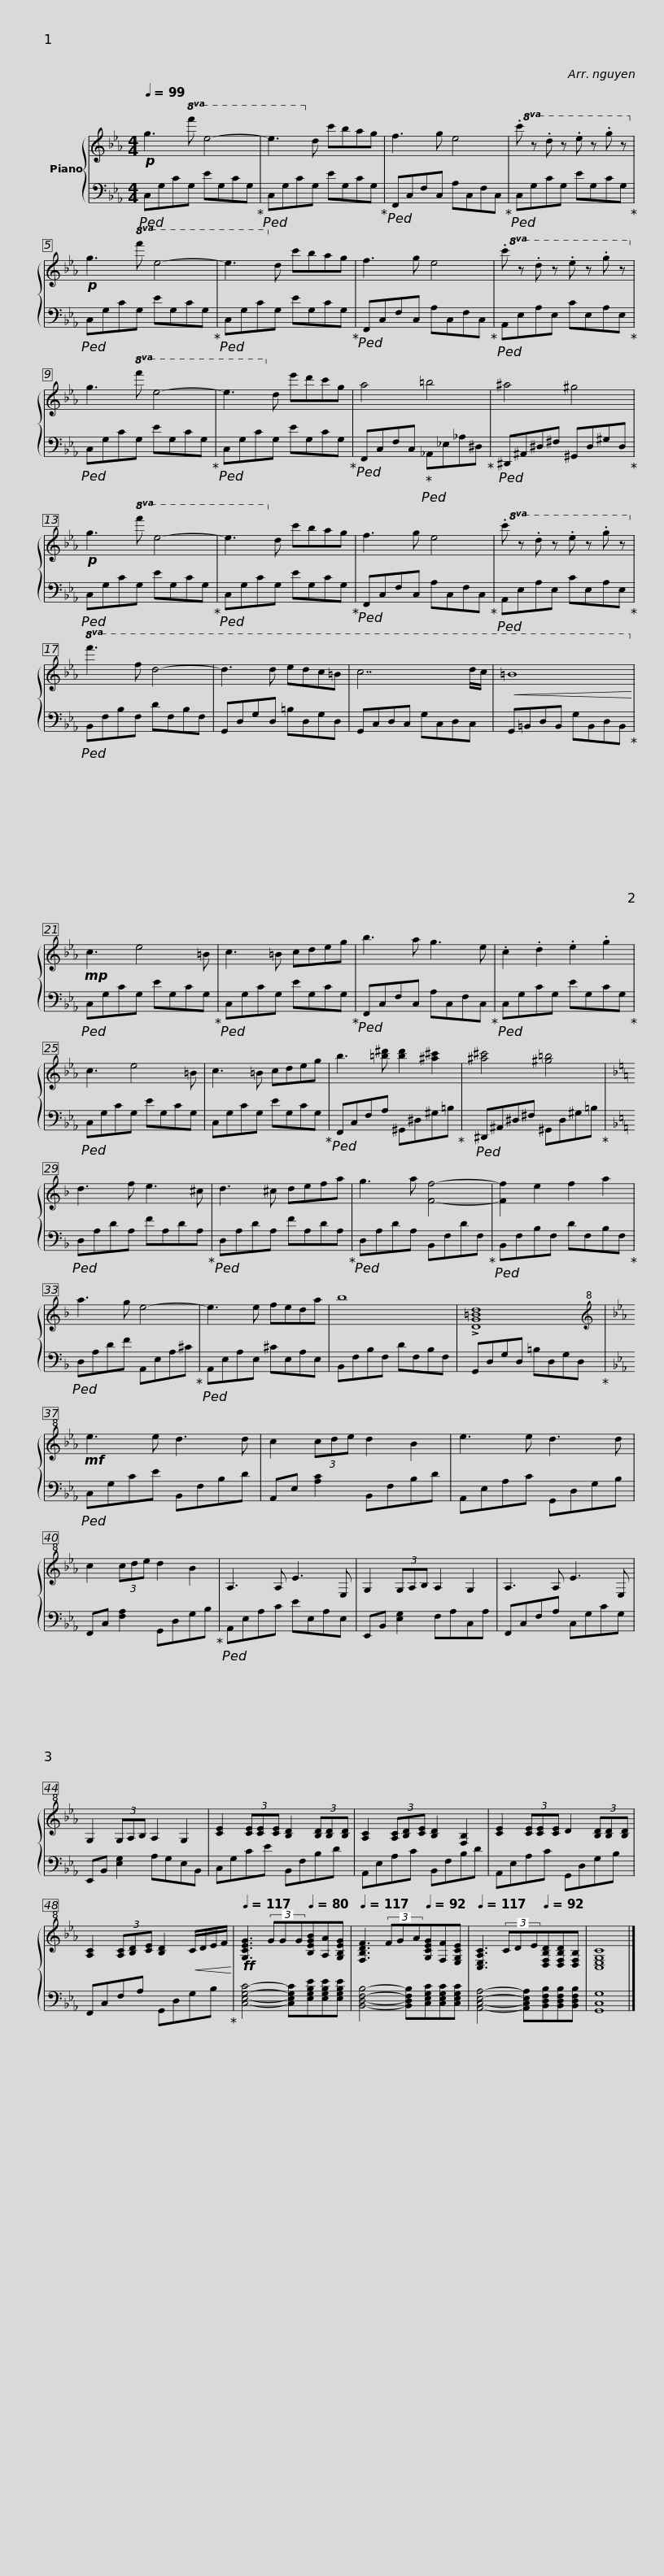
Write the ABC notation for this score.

X:1
%%score { 1 | 2 }
L:1/8
Q:1/4=99
M:4/4
I:linebreak $
K:Eb
V:1 treble
V:2 bass
V:1
!p! g3!8va(! f' e'4- | e'3!8va)! d' c'bag | f3 g e4 |!8va(! .c' z .d' z .e' z .g' z!8va)! |!p! g3!8va(! f' e'4- |$ %5
 e'3!8va)! d' c'bag | f3 g e4 |!8va(! .c' z .d' z .e' z .g' z!8va)! | g3!8va(! f' e'4- | e'3!8va)! d' e'd'c'g |$ %10
 a4 =b4 | ^a4 ^g4 |[K:Eb]!p! g3!8va(! f' e'4- | e'3!8va)! d' c'bag |$ f3 g e4 | %15
[K:Eb]!8va(! .c' z .d' z .e' z .g' z!8va)! |!8va(! f'3 f' d'4- | d'3 d' e'd'c'=b | c'7 d'/c'/ |$!<(! =b8!8va)!!<)! | %20
!mp! c3 e4 =B | c3 =B cdeg | b3 a g3 e | .c2 .d2 .e2 .g2 |$ c3 e4 =B | %25
 c3 =B cdeg | b3 [=b^d'] [bd']2 [^a^c']2 | [^a^c']4 [^g=b]4 |[K:F] d3 f e3 ^c |$ d3 ^c defa | %30
 g3 a [Ff]4- | [Ff]2 e2 f2 a2 | a3 g e4- | e3 e feda |$ b8 | %35
 !>![DG=Bd]8 |[K:Eb][K:treble+8]!mf! e3 e d3 d | c2 (3cde d2 B2 | e3 e d3 d |$ c2 (3cde d2 B2 | %40
 A,3 A, E3 E, | G,2 (3G,A,B, A,2 G,2 | A,3 A, E3 E, |$ G,2 (3G,A,B, A,2 G,2 | [CE]2 (3[CE][CE][CE] [B,D]2 (3[B,D][B,D][B,D] | %45
 [A,C]2 (3[A,C][B,D][CE] [B,D]2 [F,B,]2 | [CE]2 (3[CE][CE][CE] D2 (3[B,D][B,D][B,D] |$ [A,C]2 (3[A,C][B,D][CE] [B,D]2!<(! C/D/E/F/!<)! |!ff![Q:1/4=117] [G,CEG]3 (3GGG[Q:1/4=80][B,EGB][A,A][G,B,EG] |[Q:1/4=117] [F,B,DF]3 (3FGA[Q:1/4=92][G,CEG][F,F][E,G,CE] | %50
[Q:1/4=117] [C,E,A,C]3 (3CDE[Q:1/4=92][D,F,B,D][D,F,B,D][D,F,B,] | [C,E,G,C]8 |] %52
V:2
!ped! C,G,CG, EG,CG,!ped-up! |!ped! C,G,CG, EG,CG,!ped-up! |!ped! F,,C,F,C, A,C,F,C,!ped-up! |!ped! C,G,CG, EG,CG,!ped-up! |!ped! C,G,CG, EG,CG,!ped-up! |$ %5
!ped! C,G,CG, EG,CG,!ped-up! |!ped! F,,C,F,C, A,C,F,C,!ped-up! |!ped! A,,E,A,E, CE,A,E,!ped-up! |!ped! C,G,CG, EG,CG,!ped-up! |!ped! C,G,CG, EG,CG,!ped-up! |$ %10
!ped! F,,C,F,C,!ped-up!!ped! _A,,_E,_A,^D,!ped-up! |!ped! ^D,,^A,,^D,^F, ^G,,D,^G,D,!ped-up! |[K:Eb]!ped! C,G,CG, EG,CG,!ped-up! |!ped! C,G,CG, EG,CG,!ped-up! |$!ped! F,,C,F,C, A,C,F,C,!ped-up! | %15
[K:Eb]!ped! A,,E,A,E, CE,A,E,!ped-up! |!ped! B,,F,B,F, DF,B,F, | G,,D,G,D, =B,D,G,D, | G,,C,D,C, G,C,D,C, |$ G,,=B,,D,B,, G,B,,D,B,,!ped-up! | %20
!ped! C,G,CG, EG,CG,!ped-up! |!ped! C,G,CG, EG,CG,!ped-up! |!ped! F,,C,F,C, A,C,F,C,!ped-up! |!ped! C,G,CG, EG,CG,!ped-up! |$!ped! C,G,CG, EG,CG, | %25
 C,G,CG, EG,CG,!ped-up! |!ped! F,,C,F,A, ^G,,^D,^G,=B,!ped-up! |!ped! ^D,,^A,,^D,^F, ^G,,D,^G,=B,!ped-up! |[K:F]!ped! D,A,DA, FA,DA,!ped-up! |$!ped! D,A,DA, FA,DA,!ped-up! | %30
!ped! D,A,DA, B,,F,DF,!ped-up! |!ped! B,,F,B,F, DF,B,F,!ped-up! |!ped! D,A,DF A,,E,A,^C!ped-up! |!ped! A,,E,A,E, ^CE,A,E, |$ B,,F,B,F, DF,B,F, | %35
 G,,D,G,D, =B,D,G,D,!ped-up! |[K:Eb]!ped! C,G,CE B,,F,B,D | A,,E, [A,C]2 B,,F,B,D | A,,E,A,C G,,D,G,B, |$ F,,C, [F,A,]2 G,,D,G,B,!ped-up! | %40
!ped! A,,E,A,C EE,A,E, | E,,B,, [E,G,]2 F,A,C,A, | F,,C,F,A, C,G,CG, |$ E,,B,, [E,G,]2 A,G,E,B,, | C,G,CE B,,F,B,D | %45
 A,,E,A,C B,,F,B,D | A,,E,A,C G,,D,G,B, |$ F,,C,F,A, G,,D,G,B,!ped-up! | [C,E,G,C]4- [C,E,G,C][E,G,B,E][E,G,B,E][E,G,B,E] | [B,,D,F,B,]4- [B,,D,F,B,][C,E,G,C][C,E,G,C][C,E,G,C] | %50
 [A,,C,E,A,]4- [A,,C,E,A,][B,,D,F,B,][B,,D,F,B,][B,,D,F,B,] | [G,,C,G,]8 |] %52
